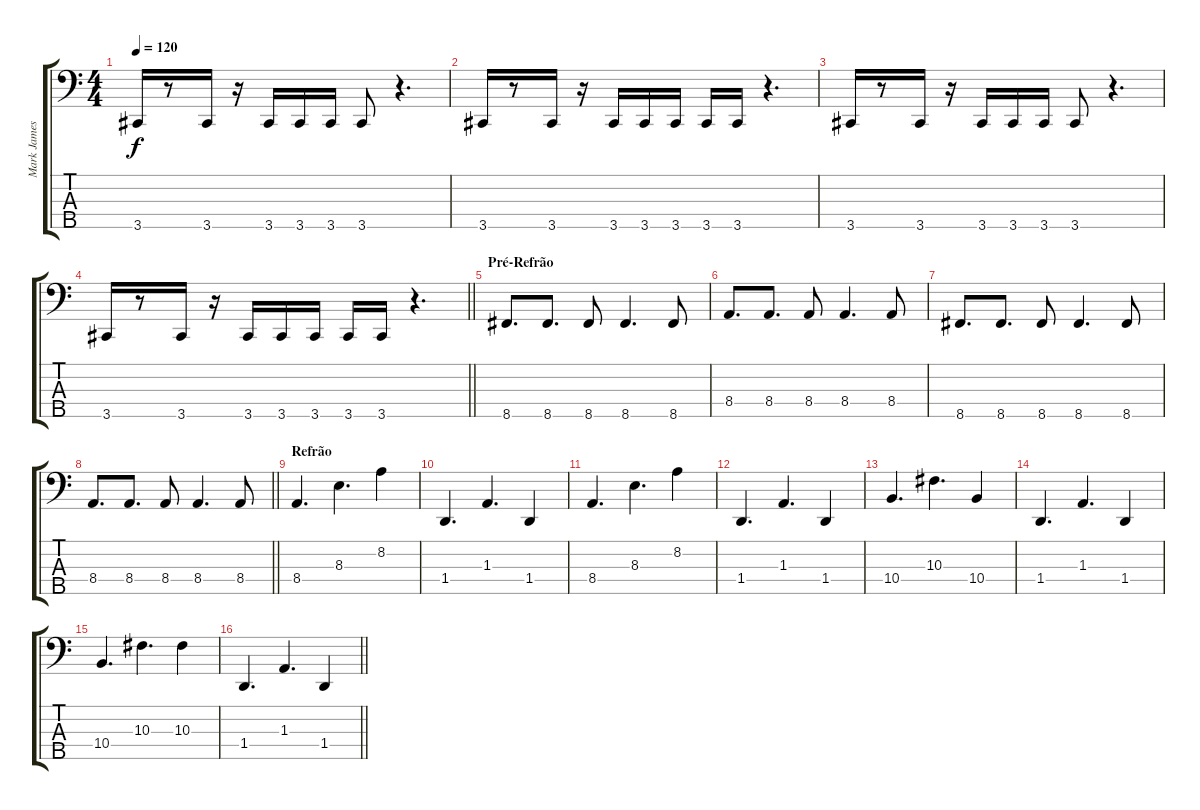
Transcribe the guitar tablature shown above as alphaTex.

\track ("Mark James" "Mark James") {instrument electricbassfinger}
\staff {score tabs}
\tuning (Gb2 Db2 Ab1 Db1 Bb0) {hide}
\ts (4 4)
\tempo 120
\clef f4
\ks c
3.5.16{dy f} r.8 3.5.16 r.16 3.5.16 3.5.16 3.5.16 3.5.8 r.4{d} |
3.5.16 r.8 3.5.16 r.16 3.5.16 3.5.16 3.5.16 3.5.16 3.5.16 r.4{d} |
3.5.16 r.8 3.5.16 r.16 3.5.16 3.5.16 3.5.16 3.5.8 r.4{d} |
\barLineRight lightlight
3.5.16 r.8 3.5.16 r.16 3.5.16 3.5.16 3.5.16 3.5.16 3.5.16 r.4{d} |
\section ("" "Pré-Refrão")
8.5.8{d} 8.5.8{d} 8.5.8 8.5.4{d} 8.5.8 |
8.4.8{d} 8.4.8{d} 8.4.8 8.4.4{d} 8.4.8 |
8.5.8{d} 8.5.8{d} 8.5.8 8.5.4{d} 8.5.8 |
\barLineRight lightlight
8.4.8{d} 8.4.8{d} 8.4.8 8.4.4{d} 8.4.8 |
\section ("" "Refrão")
8.4.4{d} 8.3.4{d} 8.2.4 |
1.4.4{d} 1.3.4{d} 1.4.4 |
8.4.4{d} 8.3.4{d} 8.2.4 |
1.4.4{d} 1.3.4{d} 1.4.4 |
10.4.4{d} 10.3.4{d} 10.4.4 |
1.4.4{d} 1.3.4{d} 1.4.4 |
10.4.4{d} 10.3.4{d} 10.3.4 |
\barLineRight lightlight
1.4.4{d} 1.3.4{d} 1.4.4
